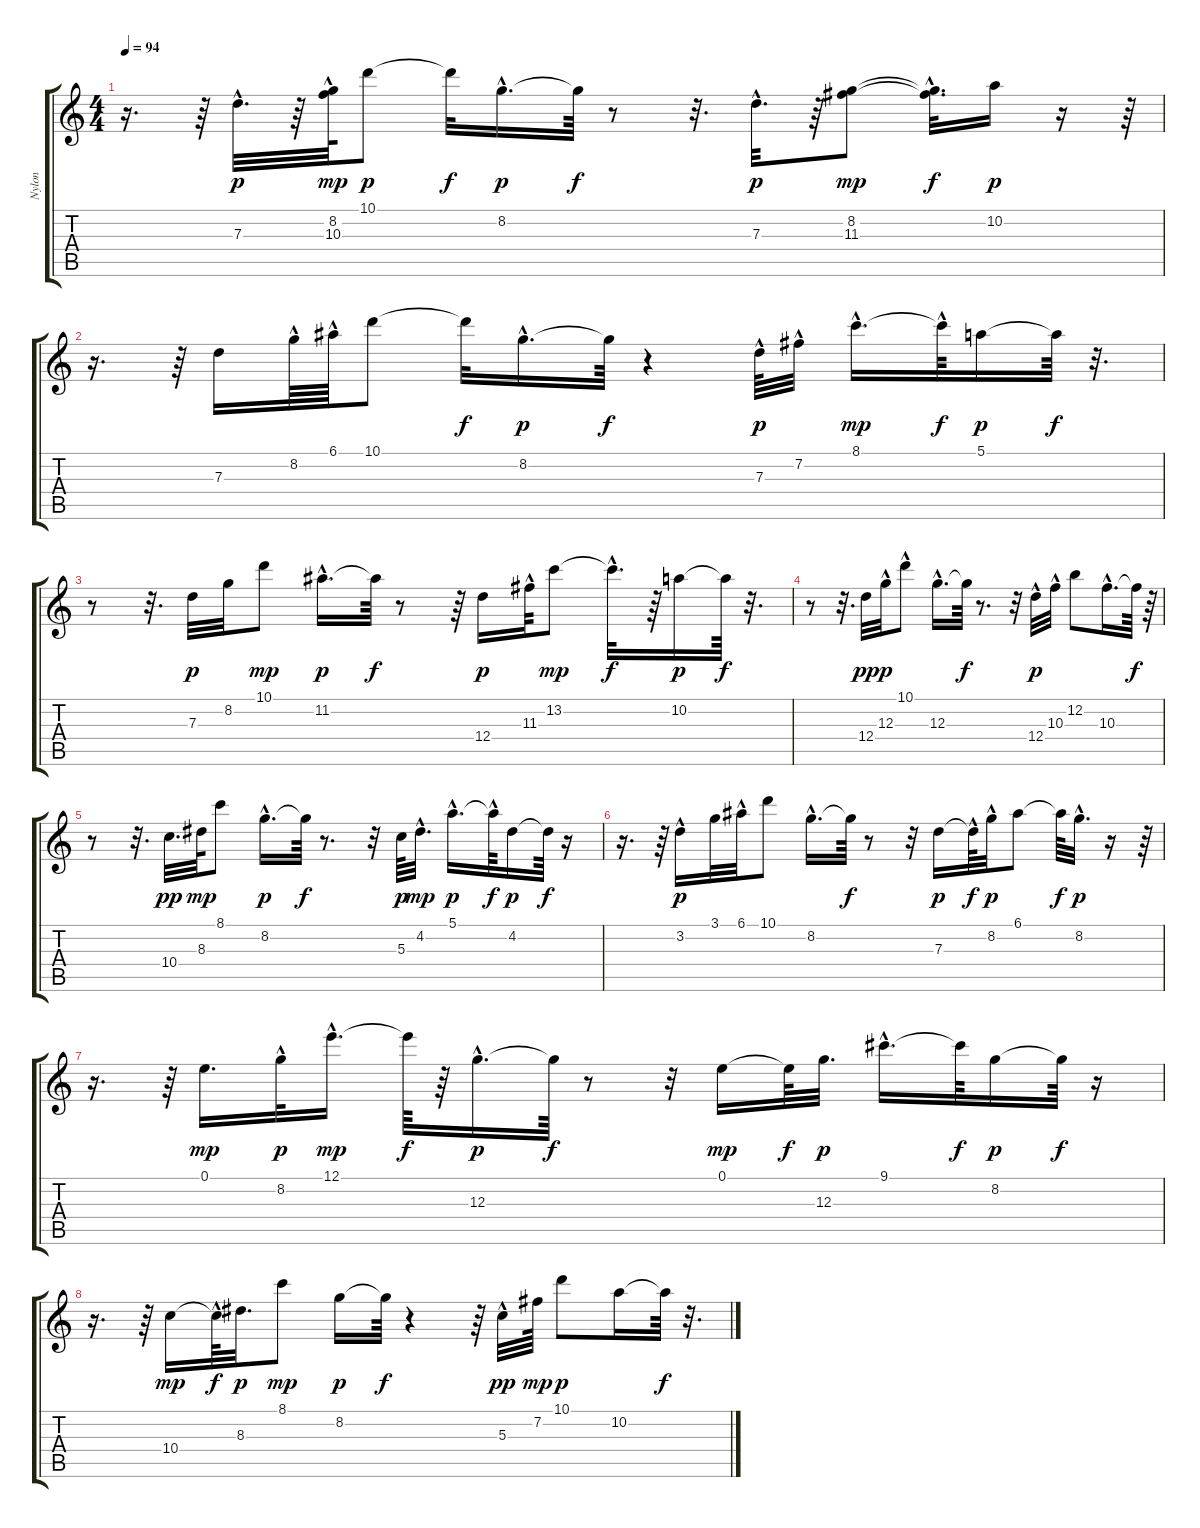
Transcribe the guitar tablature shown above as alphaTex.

\track ("Nylon" "Nylon") {instrument acousticguitarnylon}
\staff {score tabs}
\tuning (E4 B3 G3 D3 A2 E2) {hide}
\ts (4 4)
\tempo 94
\clef g2
\ks c
r.16{d dy mp} r.64 7.3{hac}.32{d dy p} r.64 (8.2{hac} 10.3).64{dy mp} 10.1.8{dy p} 10.1{t}.32{dy f} 8.2{hac}.16{d dy p} 8.2{t}.64{dy f} r.8 r.32{d} 7.3{hac}.32{d dy p} r.64 (8.2 11.3).8{dy mp} (8.2{hac t} 11.3{hac t}).32{d dy f} 10.2.16{dy p} r.16 r.64 |
r.16{d} r.64 7.3.16 8.2{hac}.64 6.1{hac}.64 10.1.8 10.1{t}.32{dy f} 8.2{hac}.16{d dy p} 8.2{t}.64{dy f} r.4 7.3{hac}.64{dy p} 7.2{hac}.32 8.1{hac}.16{d dy mp} 8.1{hac t}.64{dy f} 5.1.16{dy p} 5.1{t}.64{dy f} r.32{d} |
r.8 r.32{d} 7.3.32{dy p} 8.2.32 10.1.8{dy mp} 11.2{hac}.16{d dy p} 11.2{t}.64{dy f} r.8 r.64 12.4.16{dy p} 11.3{hac}.64 13.2.8{dy mp} 13.2{hac t}.32{d dy f} r.64 10.2.16{dy p} 10.2{t}.64{dy f} r.32{d} |
r.8 r.32{d} 12.4.32{dy pp} 12.3{hac}.32{dy p} 10.1{hac}.8 12.3{hac}.16{d} 12.3{t}.64{dy f} r.8{d} r.32 12.4{hac}.32{dy p} 10.3{hac}.32 12.2.8 10.3{hac}.16{d} 10.3{t}.64{dy f} r.64 |
r.8 r.32{d} 10.4.32{d dy pp} 8.3.64{dy mp} 8.1.8 8.2{hac}.16{d dy p} 8.2{t}.64{dy f} r.8{d} r.32 5.3.64{dy p} 4.2{hac}.32{d dy mp} 5.1{hac}.16{d dy p} 5.1{hac t}.64{dy f} 4.2.16{dy p} 4.2{t}.64{dy f} r.16 |
r.16{d} r.64 3.2{hac}.16{dy p} 3.1.32 6.1{hac}.32 10.1.8 8.2{hac}.16{d} 8.2{t}.64{dy f} r.8 r.32 7.3.16{dy p} 7.3{hac t}.64{dy f} 8.2{hac}.32{dy p} 6.1.8 6.1{t}.64{dy f} 8.2{hac}.32{d dy p} r.16 r.64 |
r.16{d} r.64 0.1.16{d dy mp} 8.2{hac}.32{dy p} 12.1{hac}.16{d dy mp} 12.1{t}.64{dy f} r.64 12.3{hac}.16{d dy p} 12.3{t}.64{dy f} r.8 r.32 0.1.16{dy mp} 0.1{t}.64{dy f} 12.3.32{d dy p} 9.1{hac}.16{d} 9.1{t}.64{dy f} 8.2.16{dy p} 8.2{t}.64{dy f} r.16 |
r.16{d} r.64 10.4.16{dy mp} 10.4{hac t}.64{dy f} 8.3.32{d dy p} 8.1.8{dy mp} 8.2.16{dy p} 8.2{t}.64{dy f} r.4 r.64 5.3{hac}.32{dy pp} 7.2.64{dy mp} 10.1.8{dy p} 10.2.16 10.2{t}.64{dy f} r.32{d}
